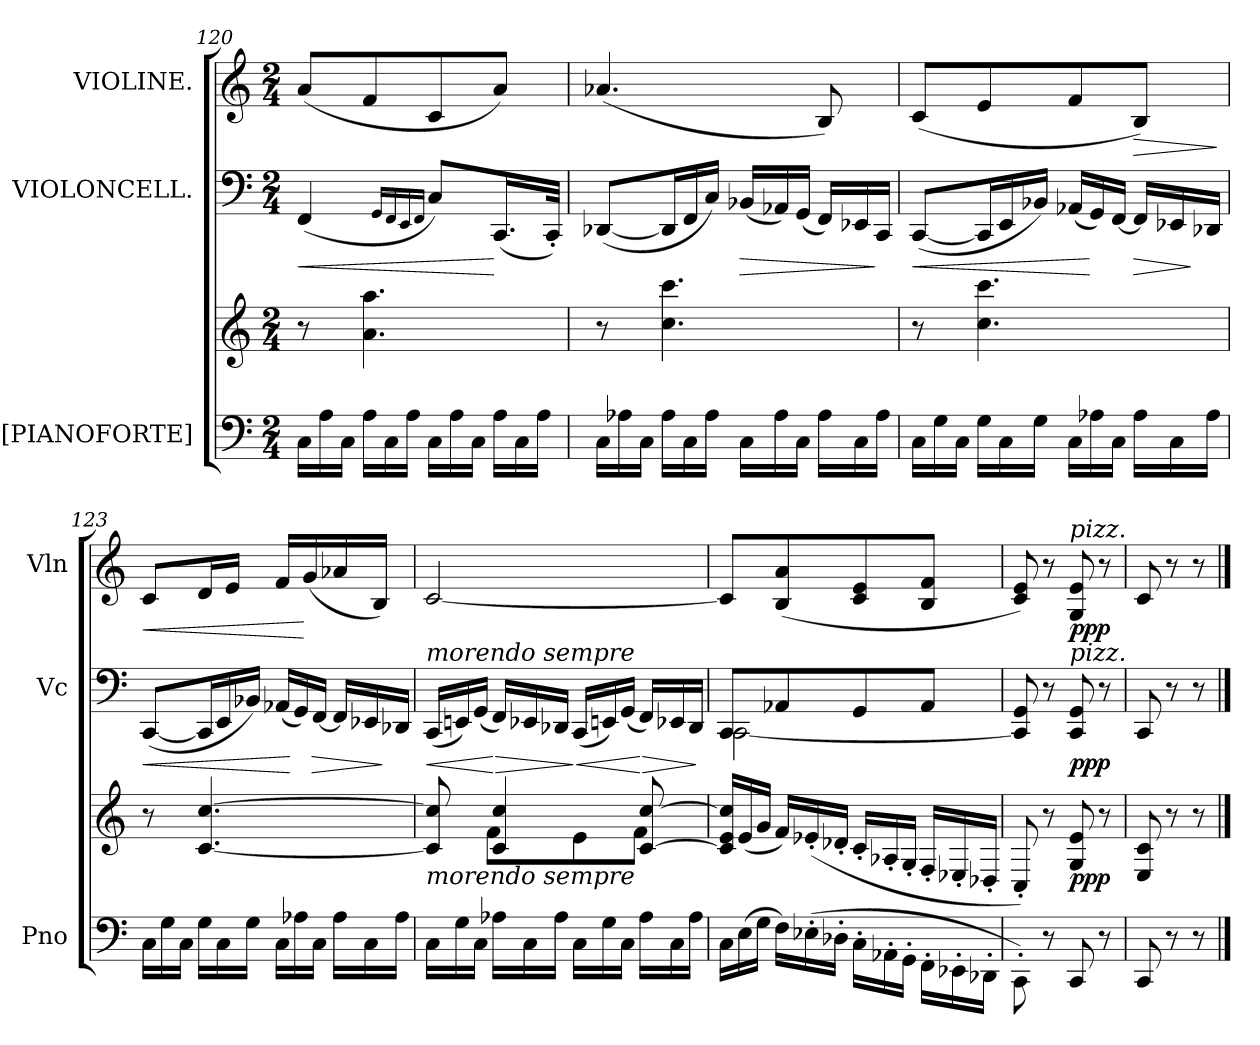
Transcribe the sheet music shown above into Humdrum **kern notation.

**kern	**kern	**dynam	**kern	**dynam	**kern	**dynam
*part3	*part3	*part3	*part2	*part2	*part1	*part1
*staff4	*staff3	*staff3/4	*staff2	*staff2	*staff1	*staff1
*I"[PIANOFORTE]	*	*	*I"VIOLONCELL.	*	*I"VIOLINE.	*
*I'Pno	*	*	*I'Vc	*	*I'Vln	*
*clefF4	*clefG2	*	*clefF4	*	*clefG2	*
*k[]	*k[]	*	*k[]	*	*k[]	*
*M2/4	*M2/4	*	*M2/4	*	*M2/4	*
*Xtuplet	*	*	*	*	*	*
=120	=120	=120	=120	=120	=120	=120
!	!	!	!	!LO:HP:b	!	!
24C\LL	8r	.	(4FF/	<	(8a/L	.
24A\	.	.	.	.	.	.
24C\JJ	.	.	.	.	.	.
24A\LL	4.a\ 4.aa\	.	.	.	8f/	.
24C\	.	.	.	.	.	.
24A\JJ	.	.	.	.	.	.
.	.	.	16qqGG/LL	.	.	.
.	.	.	16qqFF/	.	.	.
.	.	.	16qqEE/	.	.	.
.	.	.	16qqFF/JJ	.	.	.
24C\LL	.	.	8C/L)	.	8c/	.
24A\	.	.	.	.	.	.
24C\JJ	.	.	.	.	.	.
24A\LL	.	.	(16.CC/L	[	8a/J)	.
24C\	.	.	.	.	.	.
24A\JJ	.	.	.	.	.	.
.	.	.	32CC'/JJk)	.	.	.
=121	=121	=121	=121	=121	=121	=121
24C\LL	8r	.	([8DD-X/L	.	(4.a-X/	.
24A-X\	.	.	.	.	.	.
24C\JJ	.	.	.	.	.	.
*	*	*	*Xtuplet	*	*	*
24A-\LL	4.cc\ 4.ccc\	.	24DD-/L]	.	.	.
24C\	.	.	24FF/	.	.	.
24A-\JJ	.	.	24C/JJ)	.	.	.
!	!	!	!	!LO:HP:b	!	!
24C\LL	.	.	(24BB-X/LL	>	.	.
24A-\	.	.	24AA-X/)	.	.	.
24C\JJ	.	.	(24GG/JJ	.	.	.
24A-\LL	.	.	24FF/LL)	.	8B/)	.
24C\	.	.	24EE-X/	.	.	.
24A-\JJ	.	.	24CC/JJ	]	.	.
=122	=122	=122	=122	=122	=122	=122
!	!	!	!	!LO:HP:b	!	!
24C\LL	8r	.	([8CC/L	<	(8c/L	.
24G\	.	.	.	.	.	.
24C\JJ	.	.	.	.	.	.
24G\LL	4.cc\ 4.ccc\	.	24CC/L]	.	8e/	.
24C\	.	.	24EE/	.	.	.
24G\JJ	.	.	24BB-X/JJ)	.	.	.
24C\LL	.	.	(24AA-X/LL	.	8f/	.
24A-X\	.	.	24GG/)	[	.	.
24C\JJ	.	.	[24FF/JJ	.	.	.
!	!	!	!	!LO:HP:b	!	!LO:HP:b
24A-\LL	.	.	24FF/LL]	>	8B/J)	>
24C\	.	.	24EE-X/	.	.	.
24A-\JJ	.	.	24DD-X/JJ	]	.	.
.	.	.	.	.	.	]
=123	=123	=123	=123	=123	=123	=123
!	!	!	!	!LO:HP:b	!	!LO:HP:b
24C\LL	8r	.	([8CC/L	<	8c/L	<
24G\	.	.	.	.	.	.
24C\JJ	.	.	.	.	.	.
24G\LL	[4.c/ [4.cc/	.	24CC/L]	.	16d/L	.
24C\	.	.	24EE/	.	.	.
.	.	.	.	.	16e/JJ	.
24G\JJ	.	.	24BB-X/JJ)	.	.	.
24C\LL	.	.	(24AA-X/LL	.	16f/LL	.
24A-X\	.	.	24GG/)	[	.	.
.	.	.	.	.	(16g/	[
!	!	!	!	!LO:HP:b	!	!
24C\JJ	.	.	[24FF/JJ	>	.	.
24A-\LL	.	.	24FF/LL]	.	16a-X/	.
24C\	.	.	24EE-X/	.	.	.
.	.	.	.	.	16B/JJ)	.
24A-\JJ	.	.	24DD-X/JJ	]	.	.
=124	=124	=124	=124	=124	=124	=124
*	*^	*	*	*	*	*
!	!	!	!	!LO:TX:a:i:t=morendo sempre	!	!	!
!	!LO:TX:b:i:t=morendo sempre	!	!	!	!	!	!
!	!	!	!	!	!LO:HP:b	!	!
24C\LL	8c]/ 8cc]/	8ryy	.	(24CC/LL	<	[2c/	.
24G\	.	.	.	24EEn/)	.	.	.
24C\JJ	.	.	.	(24GG/JJ	.	.	.
!	!	!	!	!	!LO:HP:n=1:b	!	!
24A-X\LL	4c/ 4cc/	8f\L	.	24FF/LL)	[ >	.	.
24C\	.	.	.	24EE-X/	.	.	.
24A-\JJ	.	.	.	24DD-X/JJ	.	.	.
!	!	!	!	!	!LO:HP:n=1:b	!	!
24C\LL	.	8e\	.	(24CC/LL	] <	.	.
24G\	.	.	.	24EEn/)	.	.	.
24C\JJ	.	.	.	(24GG/JJ	.	.	.
!	!	!	!	!	!LO:HP:n=1:b	!	!
24A-\LL	[8c/ [8cc/	8f\J	.	24FF/LL)	[ >	.	.
24C\	.	.	.	24EE-X/	.	.	.
24A-\JJ	.	.	.	24DD-/JJ	.	.	.
*	*v	*v	*	*	*	*	*
.	.	.	.	]	.	.
=125	=125	=125	=125	=125	=125	=125
*	*Xtuplet	*	*	*	*	*
*	*	*	*^	*	*	*
24C\LL	24c]/ 24e/ 24cc]/LL	.	8CC/L	[2CC\	.	8c/L]	.
(24E\	(24e/	.	.	.	.	.	.
24G\JJ	24g/JJ	.	.	.	.	.	.
24F\LL)	24f/LL)	.	8AA-X/	.	.	(8B/ 8a/	.
(<24E-X'<\	(>24e-X'/	.	.	.	.	.	.
24D-X'<\JJ	24d-X'/JJ	.	.	.	.	.	.
24C'<\LL	24c'/LL	.	8GG/	.	.	8c/ 8e/	.
24AA-X'<\	24A-X'/	.	.	.	.	.	.
24GG'<\JJ	24G'/JJ	.	.	.	.	.	.
24FF'<\LL	24F'/LL	.	8AA-/J	.	.	8B/ 8f/J	.
24EE-X'<\	24E-X'/	.	.	.	.	.	.
24DD-X'<\JJ	24D-X'/JJ	.	.	.	.	.	.
*	*	*	*v	*v	*	*	*
=126	=126	=126	=126	=126	=126	=126
8CC'<\)	8C'/)	.	8CC]/ 8GG/	.	8c/ 8e/)	.
8r	8r	.	8r	.	8r	.
!	!	!	!	!	!LO:TX:a:i:t=pizz.	!
!	!	!	!LO:TX:a:i:t=pizz.	!	!	!
8CC/	8G/ 8e/	ppp	8CC/ 8GG/	ppp	8G/ 8e/	ppp
8r	8r	.	8r	.	8r	.
=127	=127	=127	=127	=127	=127	=127
8CC/	8E/ 8c/	.	8CC/	.	8c/	.
8r	8r	.	8r	.	8r	.
8r	8r	.	8r	.	8r	.
==	==	==	==	==	==	==
*-	*-	*-	*-	*-	*-	*-
